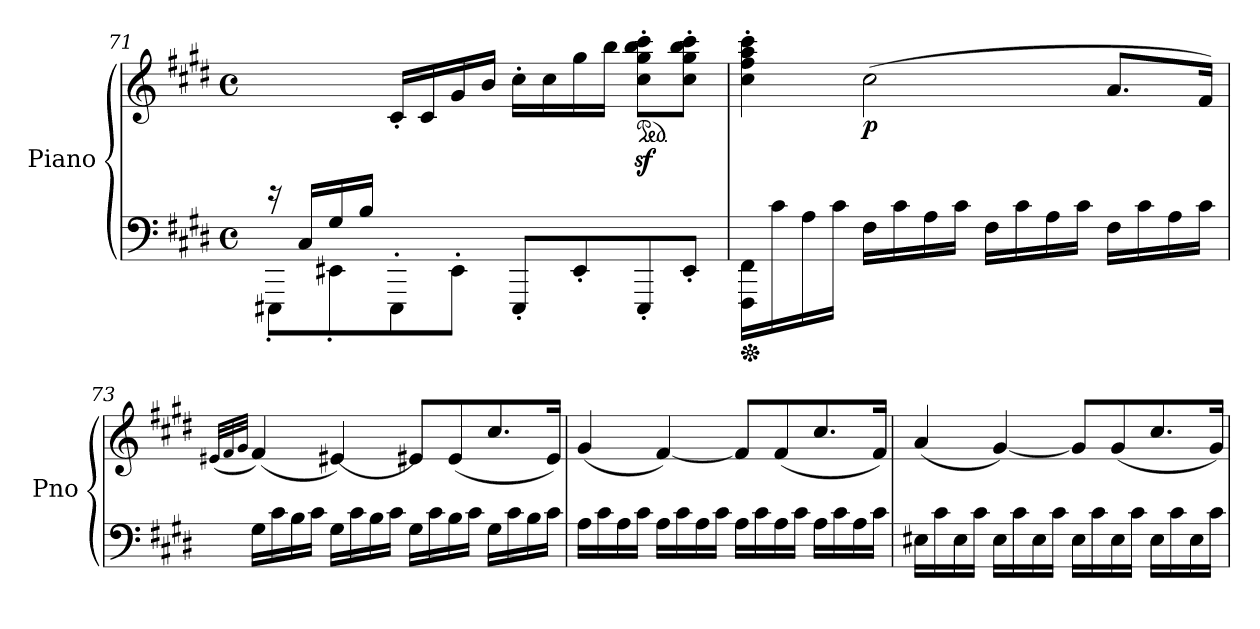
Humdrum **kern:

**kern	**kern	**dynam
*part1	*part1	*part1
*staff2	*staff1	*staff1/2
*I"Piano	*	*
*I'Pno	*	*
!!LO:PB:g=z
*clefF4	*clefG2	*
*k[f#c#g#d#]	*k[f#c#g#d#]	*
*M4/4	*M4/4	*
*met(c)	*met(c)	*
=71	=71	=71
*^	*	*
16ryy	8EEE#X'\L	16rCC	.
16C#/LL	.	8.ryy	.
16G#/	8EE#X'\	.	.
16B/JJ	.	.	.
2.ryy	8EEE#'\	16c#'/LL	.
.	.	16c#/	.
.	8EE#'\J	16g#/	.
.	.	16b/JJ	.
.	8EEE#'/L	16cc#'\LL	.
.	.	16cc#\	.
.	8EE#'/	16gg#\	.
.	.	16bb\JJ	.
*	*	*ped	*
.	8EEE#'/	8cc#\z<' 8gg#\z<' 8bb\z<' 8ccc#\z<'L	.
.	8EE#'/J	8cc#\' 8gg#\' 8bb\' 8ccc#\'J	.
*v	*v	*	*
=72	=72	=72
*Xped	*	*
16FFF#/ 16FF#/LL	4cc#\' 4ff#\' 4aa\' 4ccc#\'	.
16c#\	.	.
16A\	.	.
16c#\JJ	.	.
!	!	!LO:DY:b
16F#\LL	(2cc#\	p
16c#\	.	.
16A\	.	.
16c#\JJ	.	.
16F#\LL	.	.
16c#\	.	.
16A\	.	.
16c#\JJ	.	.
16F#\LL	8.a/L	.
16c#\	.	.
16A\	.	.
16c#\JJ	16f#/Jk)	.
=73	=73	=73
.	(32qe#X/LLL	.
.	32qf#/	.
.	32qg#/JJJ	.
16G#\LL	(4f#/)	.
16c#\	.	.
16B\	.	.
16c#\JJ	.	.
16G#\LL	[4e#X/)	.
16c#\	.	.
16B\	.	.
16c#\JJ	.	.
16G#\LL	8e#X/L]	.
16c#\	.	.
16B\	(8e#/	.
16c#\JJ	.	.
16G#\LL	8.cc#/	.
16c#\	.	.
16B\	.	.
16c#\JJ	16e#/Jk)	.
!!LO:LB:g=z
=74	=74	=74
16A\LL	(4g#/	.
16c#\	.	.
16A\	.	.
16c#\JJ	.	.
16A\LL	[4f#/)	.
16c#\	.	.
16A\	.	.
16c#\JJ	.	.
16A\LL	8f#/L]	.
16c#\	.	.
16A\	(8f#/	.
16c#\JJ	.	.
16A\LL	8.cc#/	.
16c#\	.	.
16A\	.	.
16c#\JJ	16f#/Jk)	.
=75	=75	=75
16E#X\LL	(4a/	.
16c#\	.	.
16E#\	.	.
16c#\JJ	.	.
16E#\LL	[4g#/)	.
16c#\	.	.
16E#\	.	.
16c#\JJ	.	.
16E#\LL	8g#/L]	.
16c#\	.	.
16E#\	(8g#/	.
16c#\JJ	.	.
16E#\LL	8.cc#/	.
16c#\	.	.
16E#\	.	.
16c#\JJ	16g#/Jk)	.
=	=	=
*-	*-	*-
